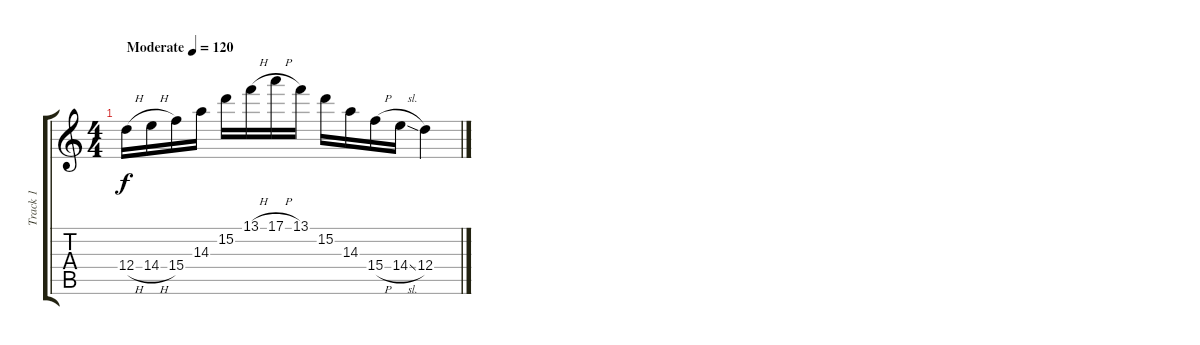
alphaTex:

\track ("Track 1" "Track 1") {instrument acousticguitarsteel}
\staff {score tabs}
\tuning (E4 B3 G3 D3 A2 E2) {hide}
\ts (4 4)
\tempo (120 "Moderate")
\clef g2
\ks c
12.4{h}.16{dy f instrument acousticguitarsteel} 14.4{h}.16 15.4.16 14.3.16 15.2.16 13.1{h}.16 17.1{h}.16 13.1.16 15.2.16 14.3.16 15.4{h}.16 14.4{sl}.16 12.4.4
